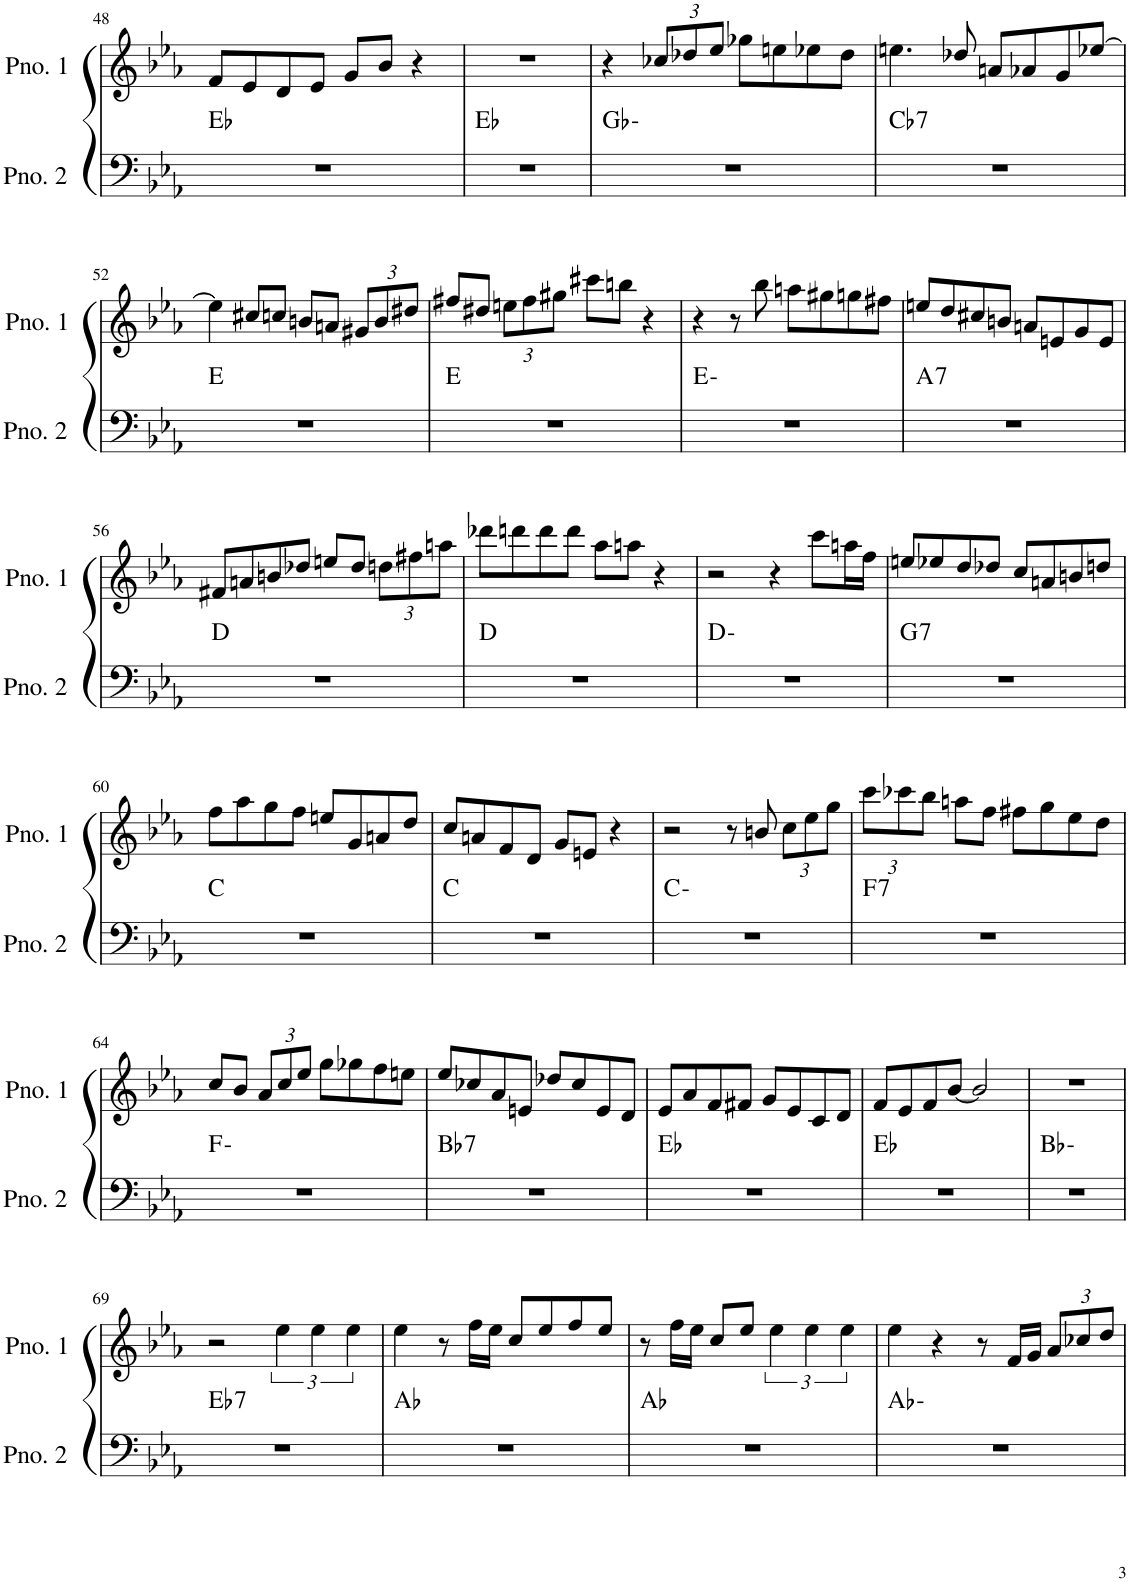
**kern	**harte	**kern
*part2	*part2	*part1
*staff2	*	*staff1
*I"ピアノ 2	*	*I"ピアノ 1
!!LO:PB:g=z
*clefF4	*	*clefG2
*k[b-e-a-]	*	*k[b-e-a-]
*M4/4	*	*M4/4
=48	=48	=48
1r	Eb:maj	8f/L
.	.	8e-/
.	.	8d/
.	.	8e-/J
.	.	8g/L
.	.	8b-/J
.	.	4r
=49	=49	=49
1r	Eb:maj	1r
=50	=50	=50
1r	Gb:min	4r
*	*	*Xbrackettup
.	.	12cc-X/L
.	.	12dd-X/
.	.	12ee-/J
.	.	8gg-X\L
.	.	8een\
.	.	8ee-X\
.	.	8dd-\J
=51	=51	=51
!	!LO:H:kt=7	!
1r	Cb:7	4.een\
.	.	8dd-X/
.	.	8an/L
.	.	8a-X/
.	.	8g/
.	.	[8ee-X/J
!!LO:LB:g=z
=52	=52	=52
1r	E:maj	4ee-\]
.	.	8cc#X/L
.	.	8ccn/J
.	.	8bn/L
.	.	8an/J
.	.	12g#X/L
.	.	12b/
.	.	12dd#X/J
=53	=53	=53
1r	E:maj	8ff#X/L
.	.	8dd#X/J
.	.	12een\L
.	.	12ff#\
.	.	12gg#X\J
.	.	8ccc#X\L
.	.	8bbn\J
.	.	4r
=54	=54	=54
1r	E:min	4r
.	.	8r
.	.	8bb-\
.	.	8aan\L
.	.	8gg#X\
.	.	8ggn\
.	.	8ff#X\J
=55	=55	=55
!	!LO:H:kt=7	!
1r	A:7	8een/L
.	.	8dd/
.	.	8cc#X/
.	.	8bn/J
.	.	8an/L
.	.	8en/
.	.	8g/
.	.	8e/J
!!LO:LB:g=z
=56	=56	=56
1r	D:maj	8f#X/L
.	.	8an/
.	.	8bn/
.	.	8dd-X/J
.	.	8een/L
.	.	8dd-/J
.	.	12ddn\L
.	.	12ff#X\
.	.	12aan\J
=57	=57	=57
1r	D:maj	8ddd-X\L
.	.	8dddn\
.	.	8ddd\
.	.	8ddd\J
.	.	8aa-\L
.	.	8aan\J
.	.	4r
=58	=58	=58
1r	D:min	2r
.	.	4r
.	.	8ccc\L
.	.	16aan\L
.	.	16ff\JJ
=59	=59	=59
!	!LO:H:kt=7	!
1r	G:7	8een/L
.	.	8ee-X/
.	.	8dd/
.	.	8dd-X/J
.	.	8cc/L
.	.	8an/
.	.	8bn/
.	.	8ddn/J
!!LO:LB:g=z
=60	=60	=60
1r	C:maj	8ff\L
.	.	8aa-\
.	.	8gg\
.	.	8ff\J
.	.	8een/L
.	.	8g/
.	.	8an/
.	.	8dd/J
=61	=61	=61
1r	C:maj	8cc/L
.	.	8an/
.	.	8f/
.	.	8d/J
.	.	8g/L
.	.	8en/J
.	.	4r
=62	=62	=62
1r	C:min	2r
.	.	8r
.	.	8bn/
.	.	12cc\L
.	.	12ee-\
.	.	12gg\J
=63	=63	=63
!	!LO:H:kt=7	!
1r	F:7	12ccc\L
.	.	12ccc-X\
.	.	12bb-\J
.	.	8aan\L
.	.	8ff\J
.	.	8ff#X\L
.	.	8gg\
.	.	8ee-\
.	.	8dd\J
!!LO:LB:g=z
=64	=64	=64
1r	F:min	8cc/L
.	.	8b-/J
.	.	12a-/L
.	.	12cc/
.	.	12ee-/J
.	.	8gg\L
.	.	8gg-X\
.	.	8ff\
.	.	8een\J
=65	=65	=65
!	!LO:H:kt=7	!
1r	Bb:7	8ee-/L
.	.	8cc-X/
.	.	8a-/
.	.	8en/J
.	.	8dd-X/L
.	.	8cc-/
.	.	8e/
.	.	8d/J
=66	=66	=66
1r	Eb:maj	8e-/L
.	.	8a-/
.	.	8f/
.	.	8f#X/J
.	.	8g/L
.	.	8e-/
.	.	8c/
.	.	8d/J
=67	=67	=67
1r	Eb:maj	8f/L
.	.	8e-/
.	.	8f/
.	.	[8b-/J
.	.	2b-/]
=68	=68	=68
1r	Bb:min	1r
!!LO:LB:g=z
=69	=69	=69
!	!LO:H:kt=7	!
1r	Eb:7	2r
*	*	*brackettup
.	.	6ee-\
.	.	6ee-\
.	.	6ee-\
=70	=70	=70
1r	Ab:maj	4ee-\
.	.	8r
.	.	16ff\LL
.	.	16ee-\JJ
.	.	8cc/L
.	.	8ee-/
.	.	8ff/
.	.	8ee-/J
=71	=71	=71
1r	Ab:maj	8r
.	.	16ff\LL
.	.	16ee-\JJ
.	.	8cc/L
.	.	8ee-/J
.	.	6ee-\
.	.	6ee-\
.	.	6ee-\
=72	=72	=72
1r	Ab:min	4ee-\
.	.	4r
.	.	8r
.	.	16f/LL
.	.	16g/JJ
*	*	*Xbrackettup
.	.	12a-/L
.	.	12cc-X/
.	.	12dd/J
=	=	=
*-	*-	*-
